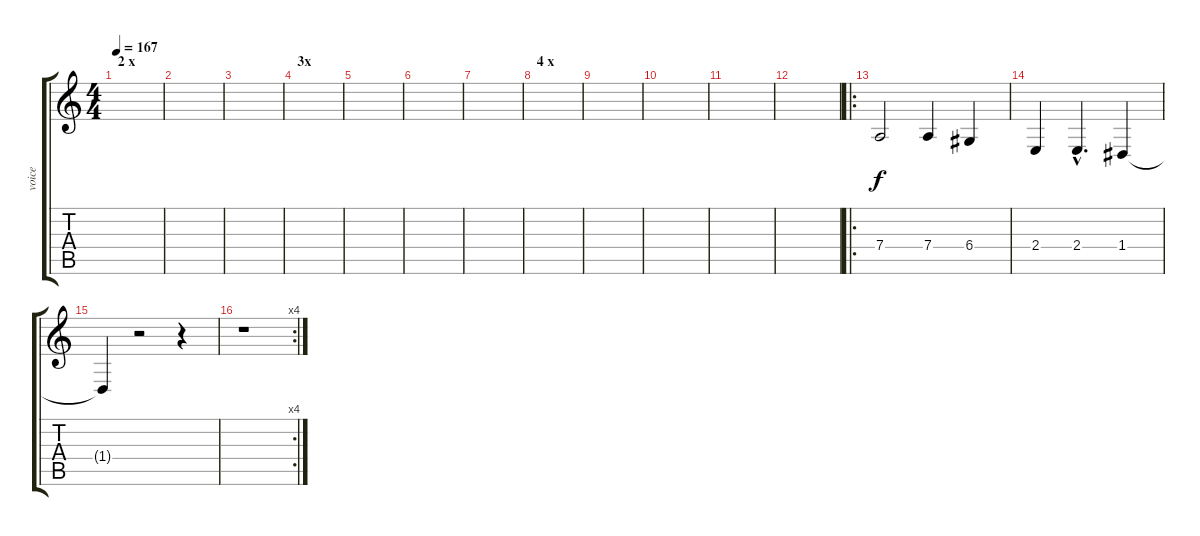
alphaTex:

\track ("voice" "voice") {instrument pad1newage}
\staff {score tabs}
\tuning (E4 B3 G3 D3 A2 E2) {hide}
\ts (4 4)
\section ("" "2 x")
\tempo 167
\clef g2
\ks c
|
|
|
\section ("" "3x")
|
|
|
|
\section ("" "4 x")
|
|
|
|
|
\ro
7.4.2 7.4.4 6.4.4 |
2.4.4 2.4{hac}.4{d} 1.4.4 |
1.4{t}.4 r.2 r.4 |
\rc 4
r.1
